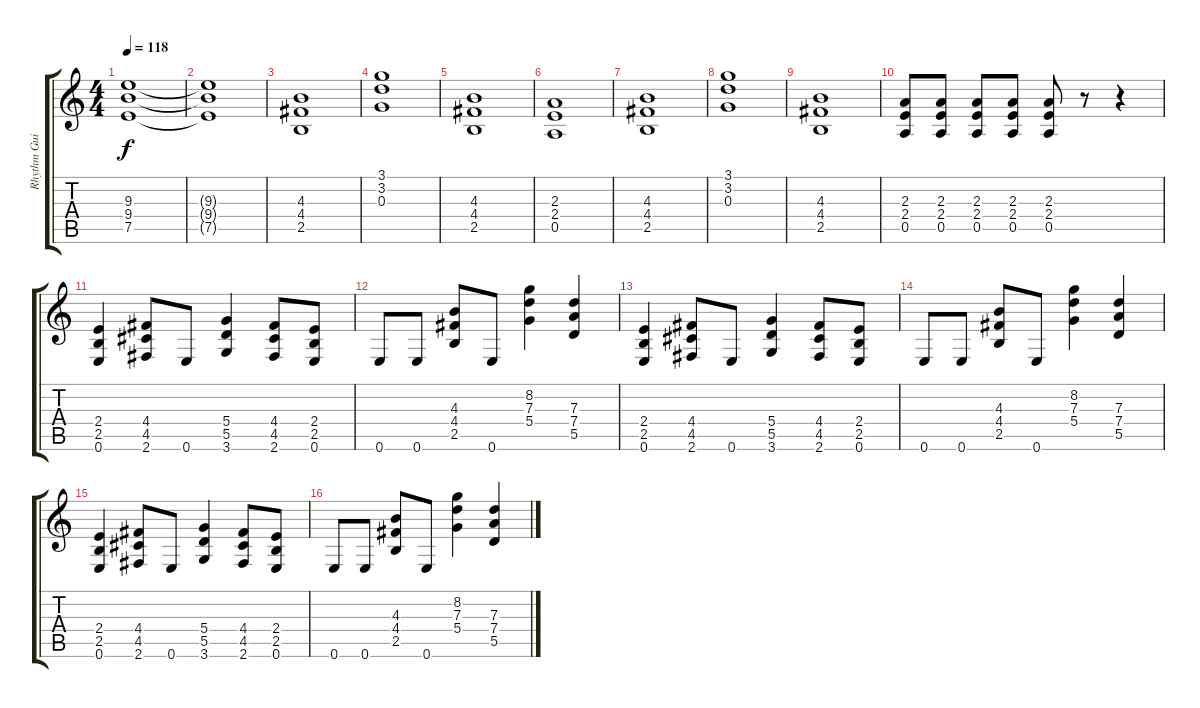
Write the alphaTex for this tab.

\track ("Rhythm Guitar" "Rhythm Gui") {instrument distortionguitar}
\staff {score tabs}
\tuning (E4 B3 G3 D3 A2 E2) {hide}
\ts (4 4)
\tempo 118
\clef g2
\ks c
(9.3 9.4 7.5).1{dy f} |
(9.3{t} 9.4{t} 7.5{t}).1 |
(4.3 4.4 2.5).1 |
(3.1 3.2 0.3).1 |
(4.3 4.4 2.5).1 |
(2.3 2.4 0.5).1 |
(4.3 4.4 2.5).1 |
(3.1 3.2 0.3).1 |
(4.3 4.4 2.5).1 |
(2.3 2.4 0.5).8 (2.3 2.4 0.5).8 (2.3 2.4 0.5).8 (2.3 2.4 0.5).8 (2.3 2.4 0.5).8 r.8 r.4 |
(2.4 2.5 0.6).4 (4.4 4.5 2.6).8 0.6.8 (5.4 5.5 3.6).4 (4.4 4.5 2.6).8 (2.4 2.5 0.6).8 |
0.6.8 0.6.8 (4.3 4.4 2.5).8 0.6.8 (8.2 7.3 5.4).4 (7.3 7.4 5.5).4 |
(2.4 2.5 0.6).4 (4.4 4.5 2.6).8 0.6.8 (5.4 5.5 3.6).4 (4.4 4.5 2.6).8 (2.4 2.5 0.6).8 |
0.6.8 0.6.8 (4.3 4.4 2.5).8 0.6.8 (8.2 7.3 5.4).4 (7.3 7.4 5.5).4 |
(2.4 2.5 0.6).4 (4.4 4.5 2.6).8 0.6.8 (5.4 5.5 3.6).4 (4.4 4.5 2.6).8 (2.4 2.5 0.6).8 |
0.6.8 0.6.8 (4.3 4.4 2.5).8 0.6.8 (8.2 7.3 5.4).4 (7.3 7.4 5.5).4
